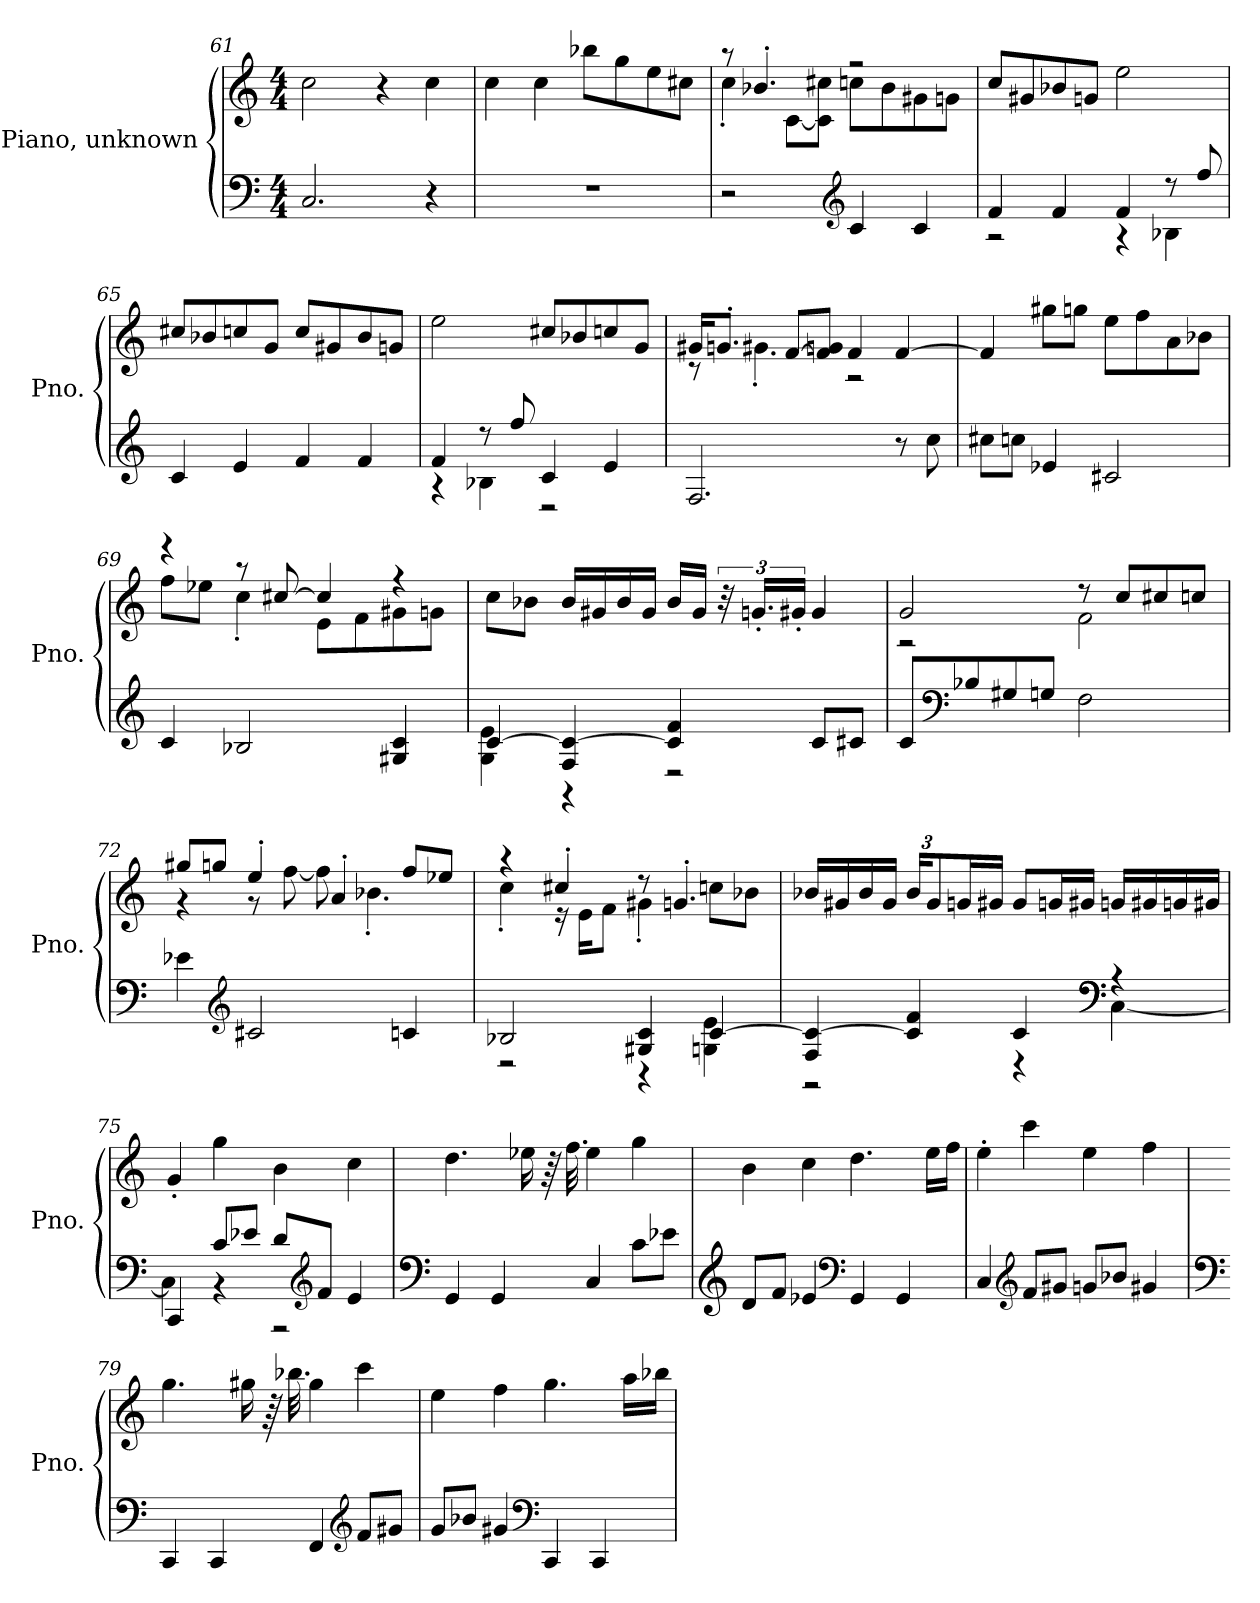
**kern	**kern
*part1	*part1
*staff2	*staff1
*I"Piano, unknown	*
*I'Pno.	*
*clefF4	*clefG2
*k[]	*k[]
*M4/4	*M4/4
=61	=61
2.C/	2cc\
.	4r
4r	4cc\
=62	=62
1r	4cc\
.	4cc\
.	8bb-X\L
.	8gg\
.	8ee\
.	8cc#X\J
=63	=63
*	*^
2r	8r	4cc'\
.	4.b-X'/	.
.	.	[8c\L
.	.	8c\] 8cc#X\J
*clefG2	*	*
4c/	2r	8ccn\L
.	.	8b-\
4c/	.	8g#X\
.	.	8gn\J
*	*v	*v
!!LO:LB:g=z
=64	=64
*^	*
4f/	2r	8cc/L
.	.	8g#X/
4f/	.	8b-X/
.	.	8gn/J
4f/	4r	2ee\
8r	4B-X\	.
8ff/	.	.
*v	*v	*
=65	=65
4c/	8cc#X/L
.	8b-X/
4e/	8ccn/
.	8g/J
4f/	8cc/L
.	8g#X/
4f/	8b-/
.	8gn/J
=66	=66
*^	*
4f/	4r	2ee\
8r	4B-X\	.
8ff/	.	.
4c/	2r	8cc#X/L
.	.	8b-X/
4e/	.	8ccn/
.	.	8g/J
*v	*v	*
=67	=67
*	*^
2.F/	16g#X/KL	8r
.	8.gn'/J	.
.	.	4.g#X'\
.	[8f/L	.
.	8f/] 8gn/J	.
.	4f/	2r
8r	[4f/	.
8cc\	.	.
*	*v	*v
!!LO:PB:g=z
=68	=68
8cc#X\L	4f/]
8ccn\J	.
4e-X/	8gg#X\L
.	8ggn\J
2c#X/	8ee\L
.	8ff\
.	8a\
.	8b-X\J
=69	=69
*	*^
4c/	4r	8ff\L
.	.	8ee-X\J
2B-X/	8r	4cc'\
.	[8cc#X/	.
.	4cc#/]	8e\L
.	.	8f\
4G#X/ 4c/	4r	8g#X\
.	.	8gn\J
*	*v	*v
=70	=70
*^	*
[4c/	4G\ 4e\	8cc\L
.	.	8b-X\J
4F/ 4c/_	4r	16b-/LL
.	.	16g#X/
.	.	16b-/
.	.	16g#/JJ
4c/] 4f/	2r	16b-/LL
.	.	16g#/JJ
.	.	48r
.	.	24.gn'/LL
.	.	24g#X'/JJ
8c/L	.	4g#/
8c#X/J	.	.
*v	*v	*
!!LO:LB:g=z
=71	=71
*	*^
8c/L	2g/	2r
*clefF4	*	*
8B-X/	.	.
8G#X/	.	.
8Gn/J	.	.
2F\	8r	2f\
.	8cc/L	.
.	8cc#X/	.
.	8ccn/J	.
=72	=72	=72
4e-X\	8gg#X/L	4r
.	8ggn/J	.
*clefG2	*	*
2c#X/	4ee'/	8r
.	.	[8ff\
.	4a'/	8ff\]
.	.	4.b-X'\
4cn/	8ff/L	.
.	8ee-X/J	.
=73	=73	=73
*^	*	*
2B-X/	2r	4r	4cc'\
.	.	4cc#X'/	16r
.	.	.	16e\KL
.	.	.	8f\J
4G#X/ 4c/	4r	8r	4g#X'\
.	.	4.gn'/	.
[4c/	4Gn\ 4e\	.	8ccn\L
.	.	.	8b-X\J
*	*	*v	*v
!!LO:LB:g=z
=74	=74	=74
4F/ 4c/_	2r	16b-X/LL
.	.	16g#X/
.	.	16b-/
.	.	16g#/JJ
*	*	*Xbrackettup
4c/] 4f/	.	24b-/KL
.	.	12g#/
.	.	16gn/L
.	.	16g#X/JJ
4c/	4r	8g#/L
.	.	16gn/L
.	.	16g#X/JJ
*clefF4	*	*
4r	[4C\	16gn/LL
.	.	16g#X/
.	.	16gn/
.	.	16g#X/JJ
=75	=75	=75
4CC/	4C\]	4g'/
8c/L	4r	4gg\
8e-X/J	.	.
8d/L	2r	4b\
*clefG2	*	*
8f/J	.	.
4e-/	.	4cc\
*v	*v	*
=76	=76
*clefF4	*
4GG/	4.dd\
4GG/	.
.	16ee-X\
.	64r
.	32.ff\
4C/	4ee-\
8c\L	4gg\
8e-X\J	.
!!LO:LB:g=z
=77	=77
*clefG2	*
8d/L	4b\
8f/J	.
4e-X/	4cc\
*clefF4	*
4GG/	4.dd\
4GG/	.
.	16ee\LL
.	16ff\JJ
=78	=78
4C/	4ee'\
*clefG2	*
8f/L	4ccc\
8g#X/J	.
8gn/L	4ee\
8b-X/J	.
4g#X/	4ff\
=79	=79
*clefF4	*
4CC/	4.gg\
4CC/	.
.	16gg#X\
.	64r
.	32.bb-X\
4FF/	4gg#\
*clefG2	*
8f/L	4ccc\
8g#X/J	.
!!LO:LB:g=z
=80	=80
8g/L	4ee\
8b-X/J	.
4g#X/	4ff\
*clefF4	*
4CC/	4.gg\
4CC/	.
.	16aa\LL
.	16bb-X\JJ
=	=
*-	*-
